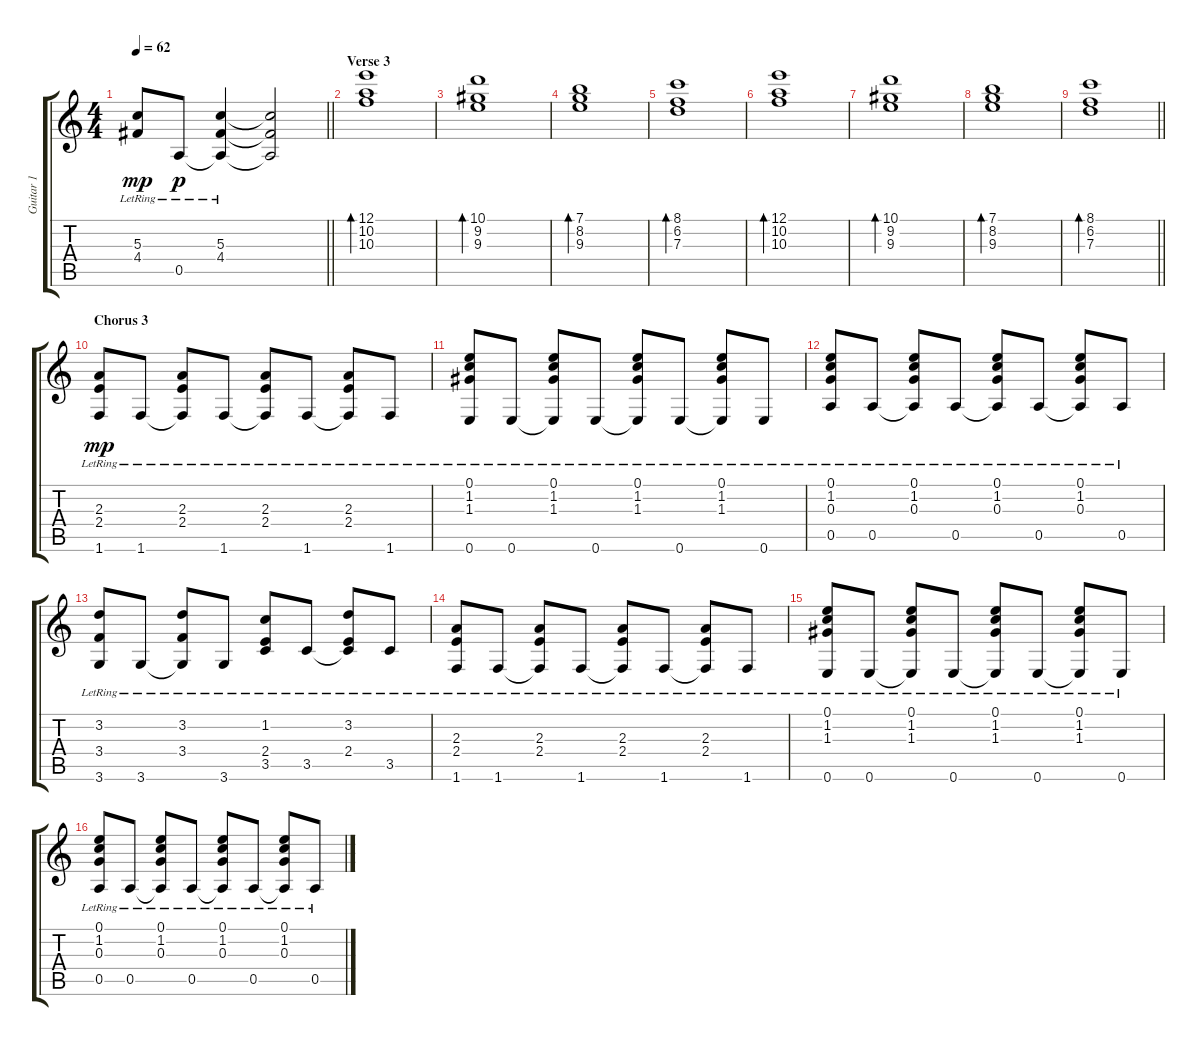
\track ("Guitar 1" "Guitar 1") {instrument acousticguitarsteel}
\staff {score tabs}
\tuning (E4 B3 G3 D3 A2 E2) {hide}
\ts (4 4)
\tempo 62
\clef g2
\barLineRight lightlight
\ks c
(5.3{lr} 4.4{lr}).8{dy mp} 0.5{lr}.8{dy p} (5.3{lr} 4.4{lr} 0.5{t}).4 (5.3{t} 4.4{t} 0.5{t}).2 |
\section ("" "Verse 3")
(12.1 10.2 10.3).1{bd 30} |
(10.1 9.2 9.3).1{bd 30} |
(7.1 8.2 9.3).1{bd 30} |
(8.1 6.2 7.3).1{bd 30} |
(12.1 10.2 10.3).1{bd 120} |
(10.1 9.2 9.3).1{bd 120} |
(7.1 8.2 9.3).1{bd 120} |
\barLineRight lightlight
(8.1 6.2 7.3).1{bd 120} |
\section ("" "Chorus 3")
(2.3{lr} 2.4{lr} 1.6{lr}).8{dy mp} 1.6{lr}.8 (2.3{lr} 2.4{lr} 1.6{t}).8 1.6{lr}.8 (2.3{lr} 2.4{lr} 1.6{t}).8 1.6{lr}.8 (2.3{lr} 2.4{lr} 1.6{t}).8 1.6{lr}.8 |
(0.1{lr} 1.2{lr} 1.3{lr} 0.6{lr}).8 0.6{lr}.8 (0.1{lr} 1.2{lr} 1.3{lr} 0.6{t}).8 0.6{lr}.8 (0.1{lr} 1.2{lr} 1.3{lr} 0.6{t}).8 0.6{lr}.8 (0.1{lr} 1.2{lr} 1.3{lr} 0.6{t}).8 0.6{lr}.8 |
(0.1{lr} 1.2{lr} 0.3{lr} 0.5{lr}).8 0.5{lr}.8 (0.1{lr} 1.2{lr} 0.3{lr} 0.5{t}).8 0.5{lr}.8 (0.1{lr} 1.2{lr} 0.3{lr} 0.5{t}).8 0.5{lr}.8 (0.1{lr} 1.2{lr} 0.3{lr} 0.5{t}).8 0.5{lr}.8 |
(3.2{lr} 3.4{lr} 3.6{lr}).8 3.6{lr}.8 (3.2{lr} 3.4{lr} 3.6{t}).8 3.6{lr}.8 (1.2{lr} 2.4{lr} 3.5{lr}).8 3.5{lr}.8 (3.2{lr} 2.4{lr} 3.5{t}).8 3.5{lr}.8 |
(2.3{lr} 2.4{lr} 1.6{lr}).8 1.6{lr}.8 (2.3{lr} 2.4{lr} 1.6{t}).8 1.6{lr}.8 (2.3{lr} 2.4{lr} 1.6{t}).8 1.6{lr}.8 (2.3{lr} 2.4{lr} 1.6{t}).8 1.6{lr}.8 |
(0.1{lr} 1.2{lr} 1.3{lr} 0.6{lr}).8 0.6{lr}.8 (0.1{lr} 1.2{lr} 1.3{lr} 0.6{t}).8 0.6{lr}.8 (0.1{lr} 1.2{lr} 1.3{lr} 0.6{t}).8 0.6{lr}.8 (0.1{lr} 1.2{lr} 1.3{lr} 0.6{t}).8 0.6{lr}.8 |
(0.1{lr} 1.2{lr} 0.3{lr} 0.5{lr}).8 0.5{lr}.8 (0.1{lr} 1.2{lr} 0.3{lr} 0.5{t}).8 0.5{lr}.8 (0.1{lr} 1.2{lr} 0.3{lr} 0.5{t}).8 0.5{lr}.8 (0.1{lr} 1.2{lr} 0.3{lr} 0.5{t}).8 0.5{lr}.8
